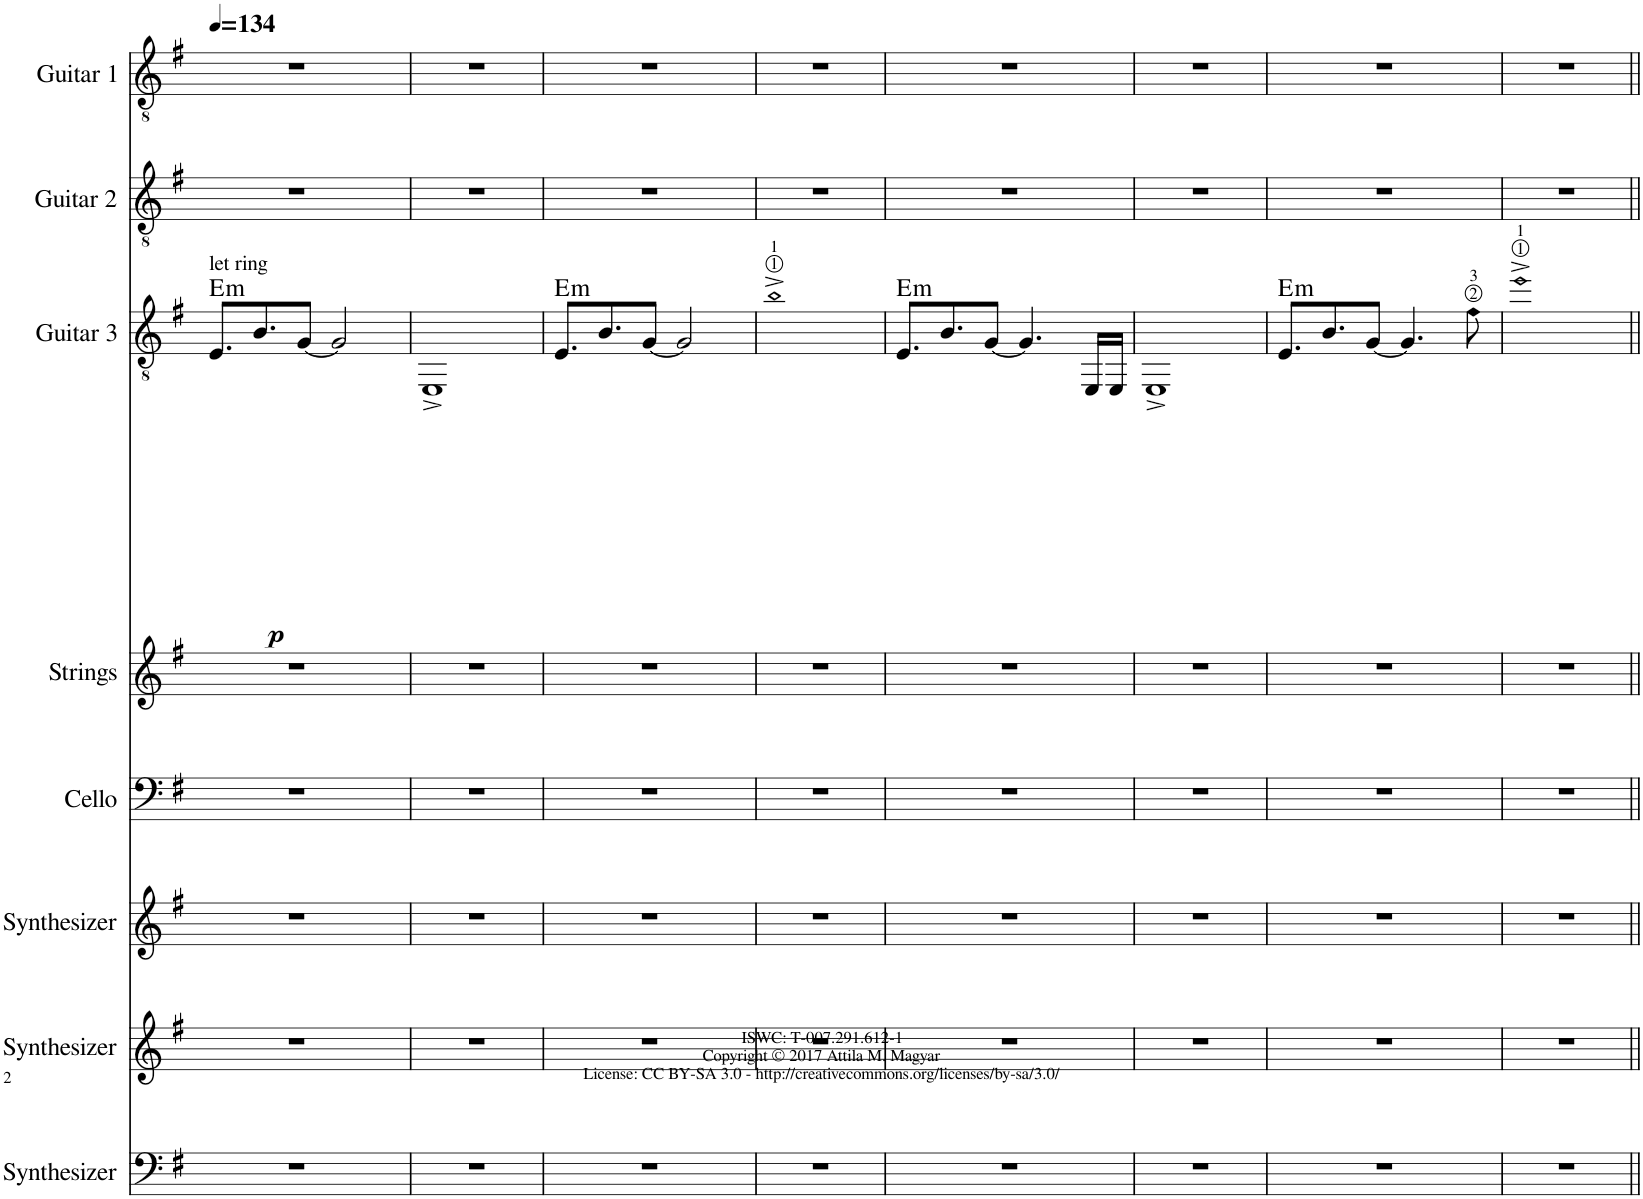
**kern	**kern	**kern	**kern	**kern	**kern	**dynam	**harte	**kern	**kern
*part8	*part7	*part6	*part5	*part4	*part3	*part3	*part3	*part2	*part1
*staff8	*staff7	*staff6	*staff5	*staff4	*staff3	*staff3	*	*staff2	*staff1
*I"Synthesizer	*I"Synthesizer	*I"Synthesizer	*I"Cello	*I"Strings	*I"Guitar 3	*	*	*I"Guitar 2	*I"Guitar 1
*I'Sn	*I'Sn	*I'Sn	*I'C	*I'St	*I'G3	*	*	*I'G2	*I'G1
*clefF4	*clefG2	*clefG2	*clefF4	*clefG2	*clefGv2	*	*	*clefGv2	*clefGv2
*k[f#]	*k[f#]	*k[f#]	*k[f#]	*k[f#]	*k[f#]	*	*	*k[f#]	*k[f#]
=1	=1	=1	=1	=1	=1	=1	=1	=1	=1
!	!	!	!	!	!LO:TX:a:t=let ring	!	!	!	!
!	!	!	!	!	!	!LO:DY:b	!LO:H:kt=m	!	!
1r	1r	1r	1r	1r	8.E/L	p	E:min	1r	1r
.	.	.	.	.	8.B/	.	.	.	.
.	.	.	.	.	[8G/J	.	.	.	.
.	.	.	.	.	2G/]	.	.	.	.
=2	=2	=2	=2	=2	=2	=2	=2	=2	=2
1r	1r	1r	1r	1r	1EE^	.	.	1r	1r
=3	=3	=3	=3	=3	=3	=3	=3	=3	=3
!	!	!	!	!	!	!	!LO:H:kt=m	!	!
1r	1r	1r	1r	1r	8.E/L	.	E:min	1r	1r
.	.	.	.	.	8.B/	.	.	.	.
.	.	.	.	.	[8G/J	.	.	.	.
.	.	.	.	.	2G/]	.	.	.	.
=4	=4	=4	=4	=4	=4	=4	=4	=4	=4
1r	1r	1r	1r	1r	1b^	.	.	1r	1r
=5	=5	=5	=5	=5	=5	=5	=5	=5	=5
!	!	!	!	!	!	!	!LO:H:kt=m	!	!
1r	1r	1r	1r	1r	8.E/L	.	E:min	1r	1r
.	.	.	.	.	8.B/	.	.	.	.
.	.	.	.	.	[8G/J	.	.	.	.
.	.	.	.	.	4.G/]	.	.	.	.
.	.	.	.	.	16EE/LL	.	.	.	.
.	.	.	.	.	16EE/JJ	.	.	.	.
=6	=6	=6	=6	=6	=6	=6	=6	=6	=6
1r	1r	1r	1r	1r	1EE^	.	.	1r	1r
=7	=7	=7	=7	=7	=7	=7	=7	=7	=7
!	!	!	!	!	!	!	!LO:H:kt=m	!	!
1r	1r	1r	1r	1r	8.E/L	.	E:min	1r	1r
.	.	.	.	.	8.B/	.	.	.	.
.	.	.	.	.	[8G/J	.	.	.	.
.	.	.	.	.	4.G/]	.	.	.	.
.	.	.	.	.	8f#\	.	.	.	.
=8	=8	=8	=8	=8	=8	=8	=8	=8	=8
1r	1r	1r	1r	1r	1ee^	.	.	1r	1r
=||	=||	=||	=||	=||	=||	=||	=||	=||	=||
*-	*-	*-	*-	*-	*-	*-	*-	*-	*-
